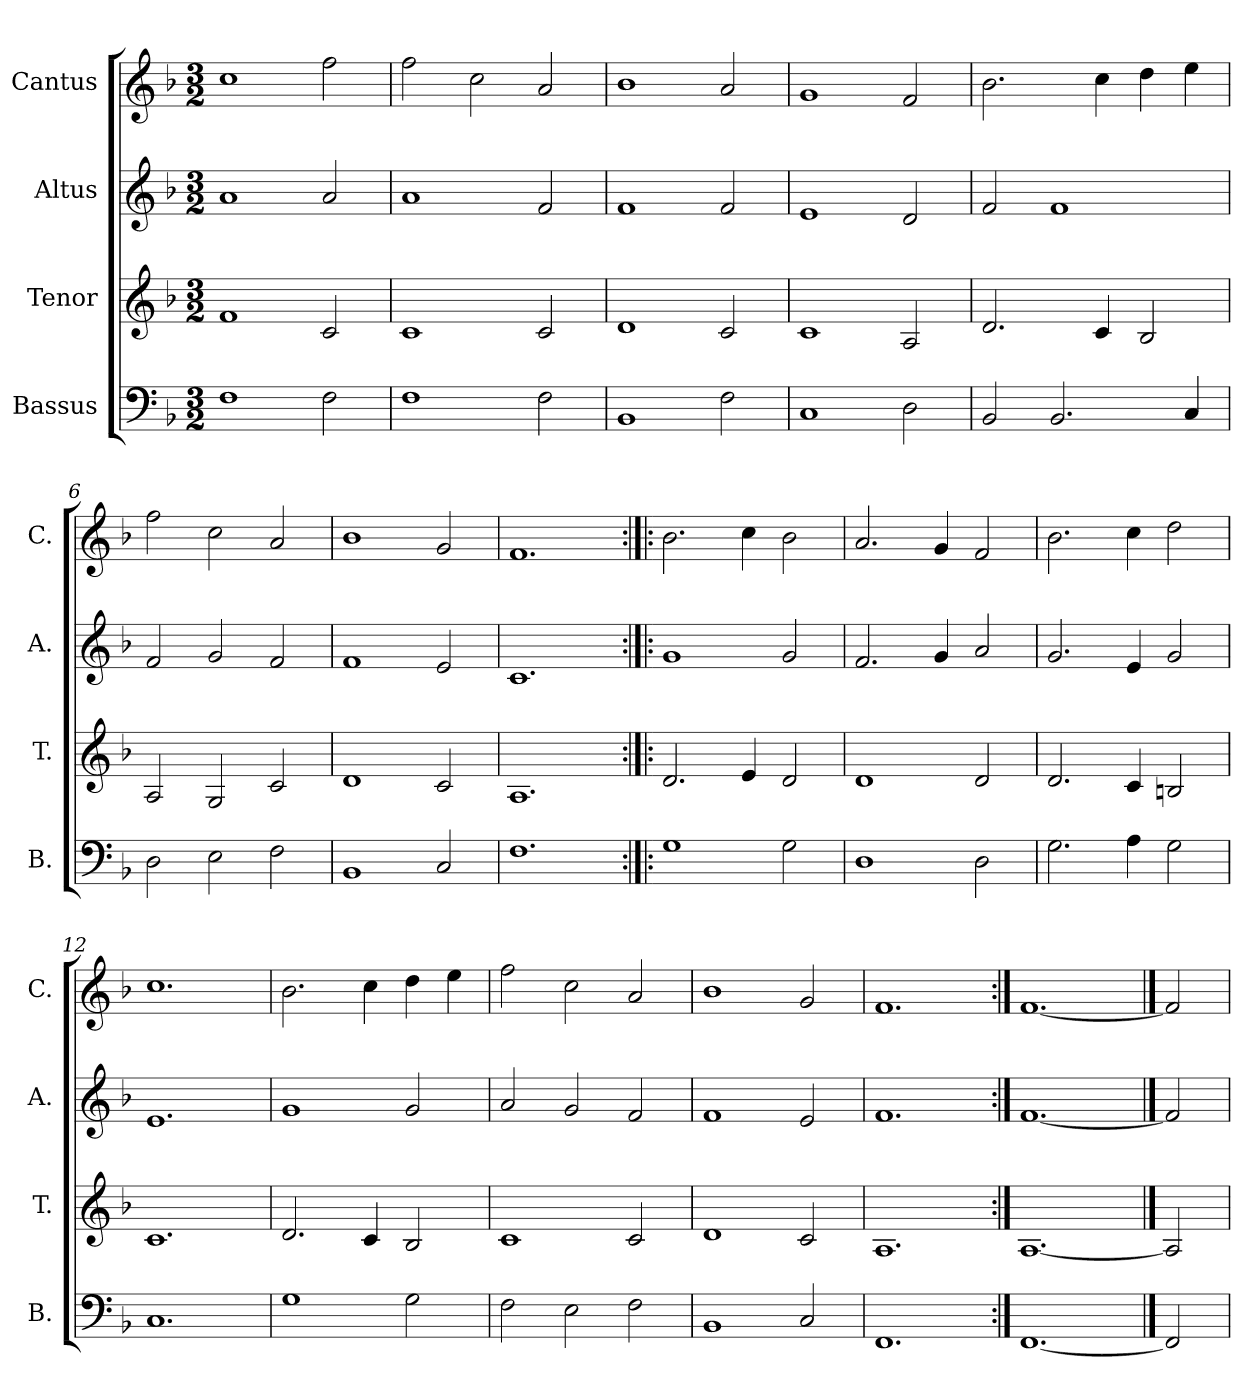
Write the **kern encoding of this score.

**kern	**kern	**kern	**kern
*part4	*part3	*part2	*part1
*staff4	*staff3	*staff2	*staff1
*I"Bassus	*I"Tenor	*I"Altus	*I"Cantus
*I'B.	*I'T.	*I'A.	*I'C.
*clefF4	*clefG2	*clefG2	*clefG2
*k[b-]	*k[b-]	*k[b-]	*k[b-]
*F:	*F:	*F:	*F:
*M3/2	*M3/2	*M3/2	*M3/2
=1	=1	=1	=1
1F\	1f/	1a/	1cc\
2F\	2c/	2a/	2ff\
=2	=2	=2	=2
1F\	1c/	1a/	2ff\
.	.	.	2cc\
2F\	2c/	2f/	2a/
=3	=3	=3	=3
1BB-/	1d/	1f/	1b-\
2F\	2c/	2f/	2a/
=4	=4	=4	=4
1C/	1c/	1e/	1g/
2D\	2A/	2d/	2f/
=5	=5	=5	=5
2BB-/	2.d/	2f/	2.b-\
2.BB-/	.	1f/	.
.	4c/	.	4cc\
.	2B-/	.	4dd\
4C/	.	.	4ee\
=6	=6	=6	=6
2D\	2A/	2f/	2ff\
2E\	2G/	2g/	2cc\
2F\	2c/	2f/	2a/
=7	=7	=7	=7
1BB-/	1d/	1f/	1b-\
2C/	2c/	2e/	2g/
=8	=8	=8	=8
1.F\	1.A/	1.c/	1.f/
!!LO:LB:g=z
=9:|!|:	=9:|!|:	=9:|!|:	=9:|!|:
1G\	2.d/	1g/	2.b-\
.	4e/	.	4cc\
2G\	2d/	2g/	2b-\
=10	=10	=10	=10
1D\	1d/	2.f/	2.a/
.	.	4g/	4g/
2D\	2d/	2a/	2f/
=11	=11	=11	=11
2.G\	2.d/	2.g/	2.b-\
4A\	4c/	4e/	4cc\
2G\	2Bn/	2g/	2dd\
=12	=12	=12	=12
1.C/	1.c/	1.e/	1.cc\
=13	=13	=13	=13
1G\	2.d/	1g/	2.b-\
.	4c/	.	4cc\
2G\	2B-/	2g/	4dd\
.	.	.	4ee\
=14	=14	=14	=14
2F\	1c/	2a/	2ff\
2E\	.	2g/	2cc\
2F\	2c/	2f/	2a/
=15	=15	=15	=15
1BB-/	1d/	1f/	1b-\
2C/	2c/	2e/	2g/
=16	=16	=16	=16
1.FF/	1.A/	1.f/	1.f/
=17:|!	=17:|!	=17:|!	=17:|!
[1.FF/	[1.A/	[1.f/	[1.f/
==18	==18	==18	==18
2FF/]	2A/]	2f/]	2f/]
=	=	=	=
*-	*-	*-	*-
